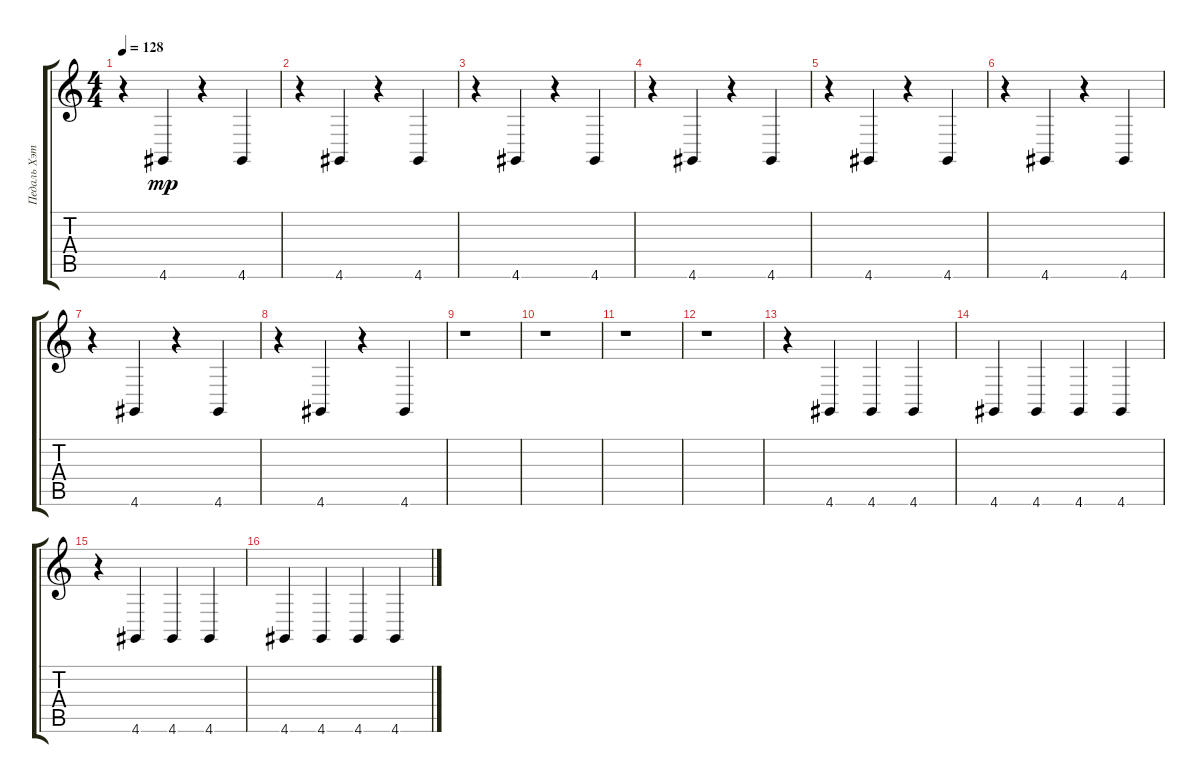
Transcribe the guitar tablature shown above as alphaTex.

\track ("Педаль Хэт" "Педаль Хэт") {instrument acousticgrandpiano}
\staff {score tabs}
\tuning (E4 B3 G3 D3 A2 E2) {hide}
\ts (4 4)
\tempo 128
\clef g2
\ks c
r.4{dy mp} 4.6.4 r.4 4.6.4 |
r.4 4.6.4 r.4 4.6.4 |
r.4 4.6.4 r.4 4.6.4 |
r.4 4.6.4 r.4 4.6.4 |
r.4 4.6.4 r.4 4.6.4 |
r.4 4.6.4 r.4 4.6.4 |
r.4 4.6.4 r.4 4.6.4 |
r.4 4.6.4 r.4 4.6.4 |
r.1 |
r.1 |
r.1 |
r.1 |
r.4 4.6.4 4.6.4 4.6.4 |
4.6.4 4.6.4 4.6.4 4.6.4 |
r.4 4.6.4 4.6.4 4.6.4 |
4.6.4 4.6.4 4.6.4 4.6.4
